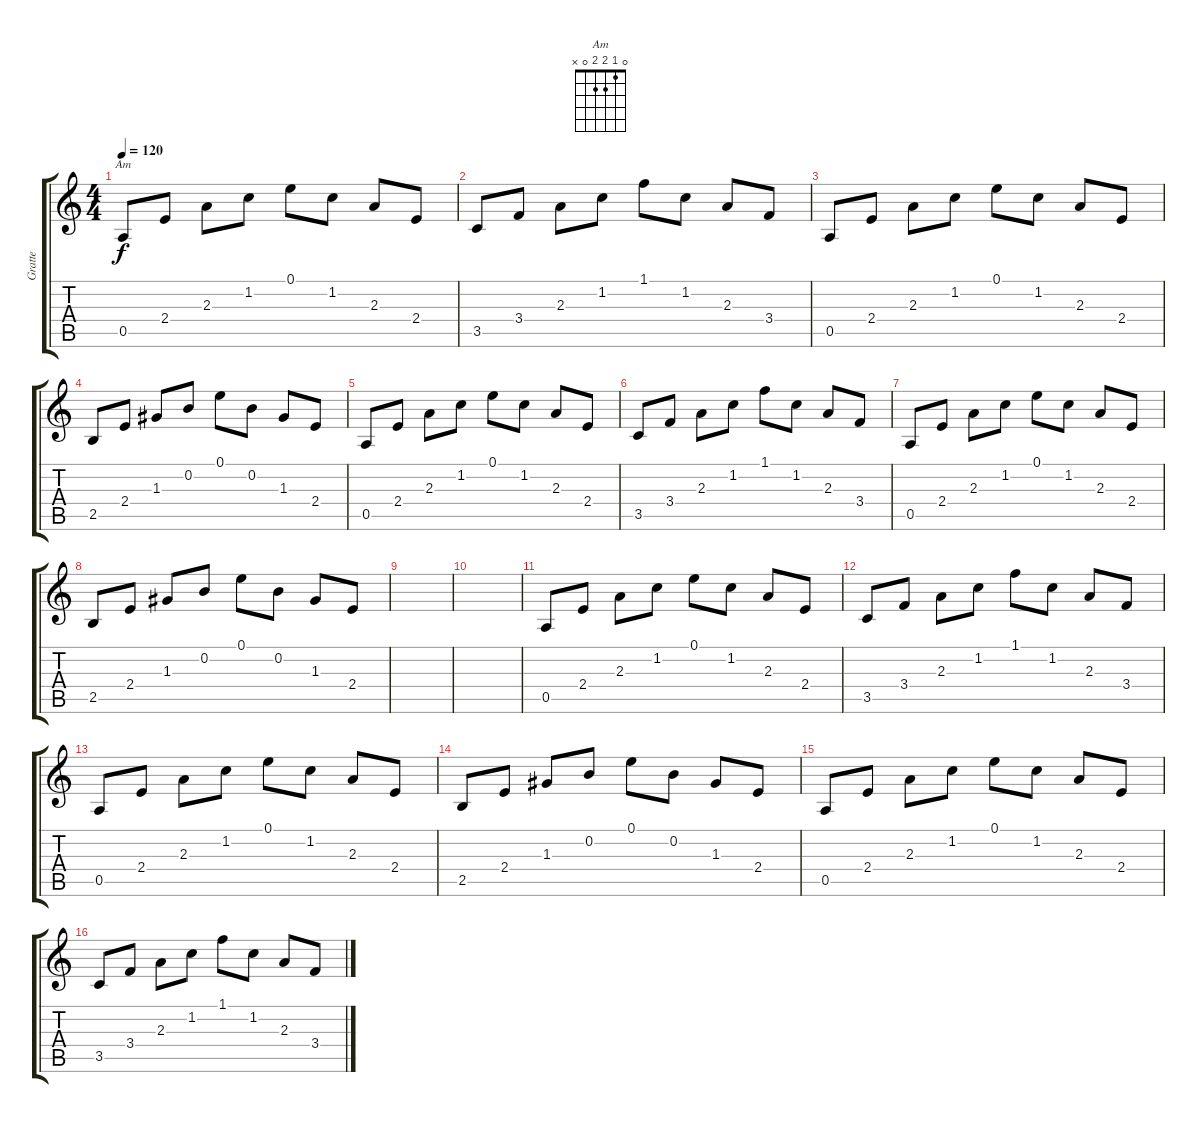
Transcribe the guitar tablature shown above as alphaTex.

\track ("Gratte" "Gratte") {instrument acousticguitarnylon}
\staff {score tabs}
\tuning (E4 B3 G3 D3 A2 E2) {hide}
\chord ("Am" 0 1 2 2 0 x)
\ts (4 4)
\tempo 120
\clef g2
\ks c
0.5.8{ch "Am" dy f} 2.4.8 2.3.8 1.2.8 0.1.8 1.2.8 2.3.8 2.4.8 |
3.5.8 3.4.8 2.3.8 1.2.8 1.1.8 1.2.8 2.3.8 3.4.8 |
0.5.8 2.4.8 2.3.8 1.2.8 0.1.8 1.2.8 2.3.8 2.4.8 |
2.5.8 2.4.8 1.3.8 0.2.8 0.1.8 0.2.8 1.3.8 2.4.8 |
0.5.8 2.4.8 2.3.8 1.2.8 0.1.8 1.2.8 2.3.8 2.4.8 |
3.5.8 3.4.8 2.3.8 1.2.8 1.1.8 1.2.8 2.3.8 3.4.8 |
0.5.8 2.4.8 2.3.8 1.2.8 0.1.8 1.2.8 2.3.8 2.4.8 |
2.5.8 2.4.8 1.3.8 0.2.8 0.1.8 0.2.8 1.3.8 2.4.8 |
|
|
0.5.8 2.4.8 2.3.8 1.2.8 0.1.8 1.2.8 2.3.8 2.4.8 |
3.5.8 3.4.8 2.3.8 1.2.8 1.1.8 1.2.8 2.3.8 3.4.8 |
0.5.8 2.4.8 2.3.8 1.2.8 0.1.8 1.2.8 2.3.8 2.4.8 |
2.5.8 2.4.8 1.3.8 0.2.8 0.1.8 0.2.8 1.3.8 2.4.8 |
0.5.8 2.4.8 2.3.8 1.2.8 0.1.8 1.2.8 2.3.8 2.4.8 |
3.5.8 3.4.8 2.3.8 1.2.8 1.1.8 1.2.8 2.3.8 3.4.8
